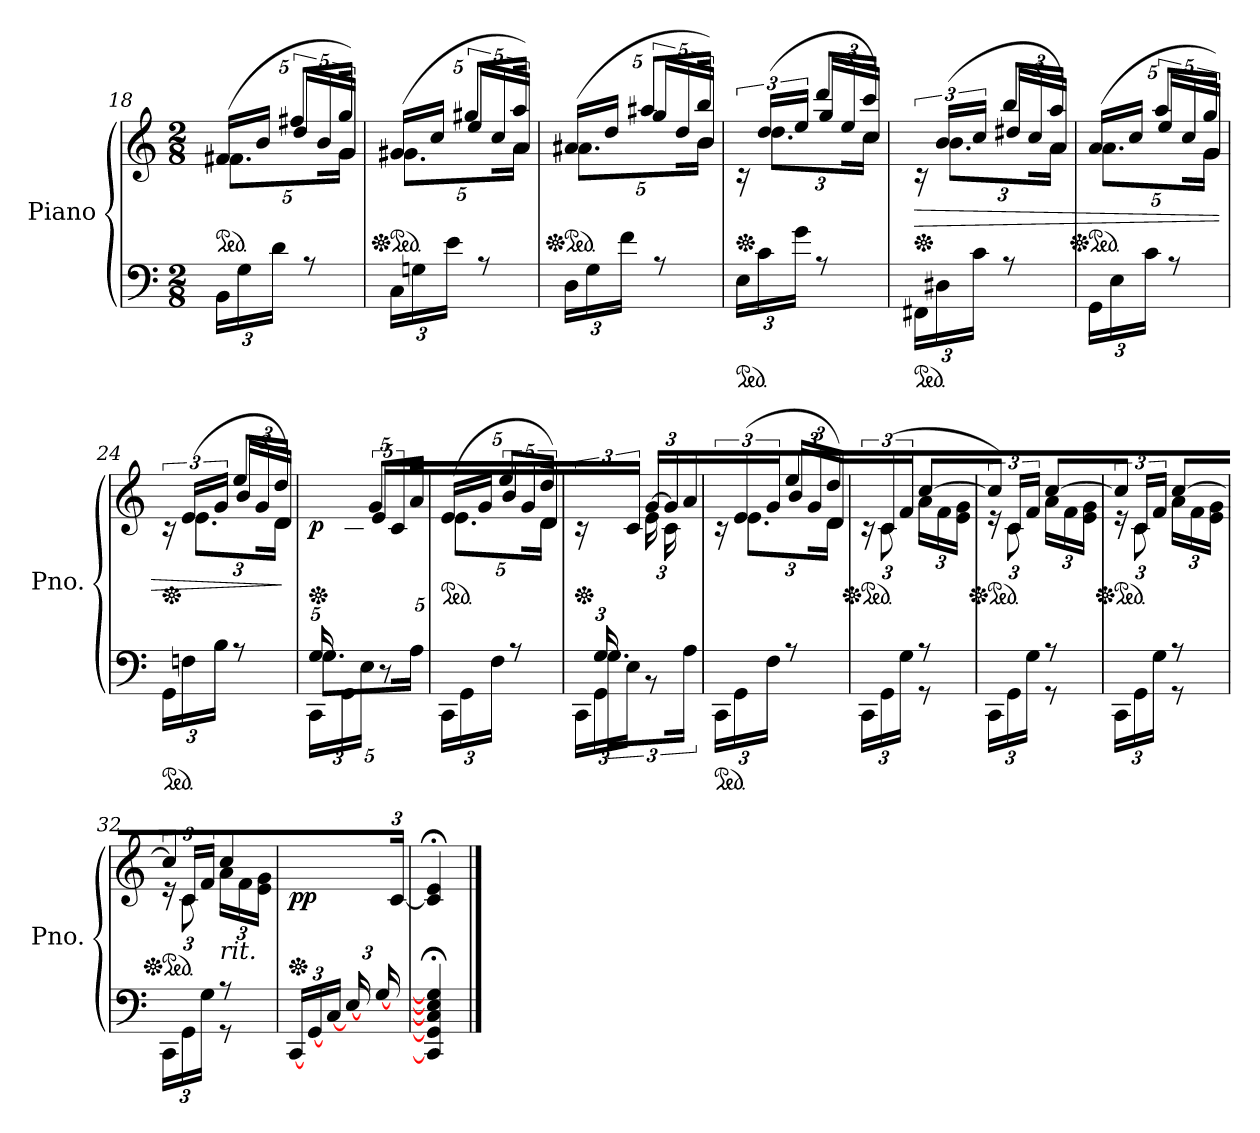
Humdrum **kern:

**kern	**kern	**dynam
*part1	*part1	*part1
*staff2	*staff1	*staff1/2
*I"Piano	*	*
*I'Pno.	*	*
*clefF4	*clefG2	*
*k[]	*k[]	*
*M2/8	*M2/8	*
=18	=18	=18
*^	*^	*
*	*Xbrackettup	*Xbrackettup	*brackettup	*
*	*	*	*^	*
*	*	*ped	*	*	*
10.ryy	24BB\LL	(20f#X/LL	20ryy	10.f#X\L	.
.	24G\	.	.	.	.
*	*	*MM82	*	*	*
.	.	20b/JJ	20ryy	.	.
.	24d\JJ	.	.	.	.
.	.	10ff#X/L	20dd/LL	.	.
.	8rA	.	.	.	.
20ryy	.	.	20b/	20ryy	.
20ryy	.	20gg/Jk)	20g/JJ	20g\Jk	.
=19	=19	=19	=19	=19	=19
*	*	*Xped	*	*	*
*	*	*Xbrackettup	*brackettup	*	*
*	*	*ped	*	*	*
10.ryy	24C\LL	(20g#X/LL	20ryy	10.g#X\L	.
.	24Gn\	.	.	.	.
*	*	*MM84	*	*	*
.	.	20cc/JJ	20ryy	.	.
.	24e\JJ	.	.	.	.
.	.	10gg#X/L	20ee/LL	.	.
.	8rA	.	.	.	.
20ryy	.	.	20cc/	20ryy	.
20ryy	.	20aa/Jk)	20a/JJ	20a\Jk	.
!!LO:LB:g=z	!!	!!
=20	=20	=20	=20	=20	=20
*	*	*Xped	*	*	*
*	*	*Xbrackettup	*brackettup	*	*
*	*	*ped	*	*	*
10.ryy	24D\LL	(20a#X/LL	20ryy	10.a#X\L	.
.	24G\	.	.	.	.
*	*	*MM86	*	*	*
.	.	20dd/JJ	20ryy	.	.
.	24f\JJ	.	.	.	.
.	.	10aa#X/L	20gg/LL	.	.
.	8rA	.	.	.	.
20ryy	.	.	20dd/	20ryy	.
20ryy	.	20bb/Jk)	20b/JJ	20b\Jk	.
=21	=21	=21	=21	=21	=21
*ped	*	*	*	*	*
*brackettup	*Xbrackettup	*	*	*	*
*	*	*Xped	*	*	*
24ryy	24E\LL	24rc	8ryy	24ryy	.
8ryy	24c\	(24dd/LL	.	12.dd\L	.
*	*	*MM80	*	*	*
.	24g\JJ	24ee/JJ	.	.	.
*	*	*Xbrackettup	*	*	*
.	8rA	12ddd/L	24gg/LL	.	.
24ryy	.	.	24ee/	24ryy	.
24ryy	.	24ccc/Jk)	24cc/JJ	24cc\Jk	.
=22	=22	=22	=22	=22	=22
*ped	*	*	*	*	*
*brackettup	*Xbrackettup	*	*	*	*
*	*	*Xped	*	*	*
*	*	*brackettup	*	*	*
!	!	!	!	!	!LO:HP:b
24ryy	24FF#X\LL	24rc	8ryy	24ryy	>
8ryy	24D#X\	(24b/LL	.	12.b\L	.
*	*	*MM78	*	*	*
.	24c\JJ	24cc/JJ	.	.	.
*	*	*Xbrackettup	*	*	*
.	8rA	12bb/L	24dd#X/LL	.	.
24ryy	.	.	24cc/	24ryy	.
24ryy	.	24aa/Jk)	24a/JJ	24a\Jk	.
=23	=23	=23	=23	=23	=23
*	*	*Xped	*	*	*
*	*	*	*brackettup	*	*
*	*	*ped	*	*	*
10.ryy	24GG\LL	(20a/LL	20ryy	10.a\L	.
.	24E\	.	.	.	.
*	*	*MM74	*	*	*
.	.	20cc/JJ	20ryy	.	.
.	24c\JJ	.	.	.	.
.	.	10aa/L	20ee/LL	.	.
.	8rA	.	.	.	.
20ryy	.	.	20cc/	20ryy	.
20ryy	.	20gg/Jk)	20g/JJ	20g\Jk	.
=24	=24	=24	=24	=24	=24
*ped	*	*	*	*	*
*brackettup	*Xbrackettup	*	*	*	*
*	*	*Xped	*	*	*
24ryy	24GG\LL	24rc	8ryy	24ryy	.
8ryy	24Fn\	(24e/LL	.	12.e\L	.
*	*	*MM72	*	*	*
.	24B\JJ	24g/JJ	.	.	.
*	*	*Xbrackettup	*	*	*
.	8rA	12ee/L	24b/LL	.	.
24ryy	.	.	24g/	24ryy	.
24ryy	.	24dd/Jk)	24d/JJ	24d\Jk	.
*v	*v	*	*	*	*
*	*v	*v	*v	*
.	.	]
=25	=25	=25
*^	*	*
*	*^	*	*
*	*	*^	*	*
*	*	*brackettup	*Xbrackettup	*	*
*	*	*	*	*Xped	*
*	*	*	*	*^	*
*	*	*	*	*	*brackettup	*
!	!	!	!	!	!	!LO:DY:b
(20G/LL	5ryy	10.G\L	24CC\LL	20ryy	20ryy	p
.	.	.	24GG\	.	.	.
*	*	*	*	*MM70	*	*
5ryy	.	.	.	20c/JJ	20ryy	.
.	.	.	24E\JJ	.	.	.
.	.	.	.	10g/L	20e\LL	.
.	.	.	8r	.	.	.
.	.	20ryy	.	.	20c\	.
.	20A/JJ	20A\Jk	.	20a/Jk)	20ryy	.
*	*v	*v	*v	*	*	*
=26	=26	=26	=26	=26
*	*	*Xbrackettup	*brackettup	*
*	*	*	*^	*
*	*	*ped	*	*	*
10.ryy	24CC\LL	(20e/LL	20ryy	10.e\L	.
.	24GG\	.	.	.	.
*	*	*MM68	*	*	*
.	.	20g/JJ	20ryy	.	.
.	24F\JJ	.	.	.	.
.	.	10ee/L	20b/LL	.	.
.	8rA	.	.	.	.
20ryy	.	.	20g/	20ryy	.
20ryy	.	20dd/Jk)	20d/JJ	20d\Jk	.
*	*	*v	*v	*v	*
!!LO:LB:g=z
=27	=27	=27	=27
*^	*^	*	*
*	*	*brackettup	*Xbrackettup	*	*
*	*	*	*	*Xped	*
*	*	*	*	*^	*
24ryy	24%5ryy	24ryy	24CC\LL	24rc	8ryy	.
(24G/LL	.	12.G\L	24GG\	24ryy	.	.
*	*	*	*	*MM66	*	*
6ryy	.	.	24E\JJ	24c/JJ	.	.
*	*	*	*	*	*Xbrackettup	*
.	.	.	8rBB	[24g/L	24e\LL	.
.	.	24ryy	.	24g/L]	24c\	.
.	24A/JJ	24A\Jk	.	24a/Jk)	24ryy	.
*v	*v	*v	*v	*	*	*
*	*v	*v	*
=28	=28	=28
*ped	*	*
*^	*	*
*brackettup	*Xbrackettup	*brackettup	*
*	*	*^	*
*	*	*	*^	*
24ryy	24CC\LL	24rc	8ryy	24ryy	.
8ryy	24GG\	(24e/LL	.	12.e\L	.
*	*	*MM64	*	*	*
.	24F\JJ	24g/JJ	.	.	.
*	*	*Xbrackettup	*	*	*
.	8rA	12ee/L	24b/LL	.	.
24ryy	.	.	24g/	24ryy	.
24ryy	.	24dd/Jk)	24d/JJ	24d\Jk	.
=29	=29	=29	=29	=29	=29
*brackettup	*Xbrackettup	*	*	*	*
*	*	*Xped	*	*	*
*	*	*ped	*	*	*
*	*	*brackettup	*	*	*
24ryy	24CC\LL	24rc	8ryy	24ryy	.
12ryy	24GG\	(24c/LL	.	12c\	.
*	*	*MM68	*	*	*
.	24G\JJ	24f/JJ	.	.	.
*	*	*	*Xbrackettup	*	*
8rGG	8rA	[8cc/L	24a\LL	8ryy	.
.	.	.	24f\	.	.
.	.	.	24e\ 24g\JJ	.	.
=30	=30	=30	=30	=30	=30
*brackettup	*Xbrackettup	*	*	*	*
*	*	*Xped	*	*	*
*	*	*ped	*	*	*
*	*	*	*brackettup	*	*
24ryy	24CC\LL	8cc/J])	24r	24ryy	.
12ryy	24GG\	.	24c/LL	12c\	.
*	*	*MM70	*	*	*
.	24G\JJ	.	24f/JJ	.	.
*	*	*	*Xbrackettup	*	*
8rGG	8rA	[8cc/L	24a\LL	8ryy	.
.	.	.	24f\	.	.
.	.	.	24e\ 24g\JJ	.	.
=31	=31	=31	=31	=31	=31
*brackettup	*Xbrackettup	*	*	*	*
*	*	*Xped	*	*	*
*	*	*ped	*	*	*
*	*	*	*brackettup	*	*
24ryy	24CC\LL	8cc/J]	24r	24ryy	.
12ryy	24GG\	.	24c/LL	12c\	.
*	*	*MM72	*	*	*
.	24G\JJ	.	24f/JJ	.	.
*	*	*	*Xbrackettup	*	*
8rGG	8rA	[8cc/L	24a\LL	8ryy	.
.	.	.	24f\	.	.
.	.	.	24e\ 24g\JJ	.	.
=32	=32	=32	=32	=32	=32
*brackettup	*Xbrackettup	*	*	*	*
*	*	*Xped	*	*	*
*	*	*ped	*	*	*
*	*	*	*brackettup	*	*
24ryy	24CC\LL	8cc/J]	24r	24ryy	.
12ryy	24GG\	.	24c/LL	12c\	.
*	*	*MM74	*	*	*
.	24G\JJ	.	24f/JJ	.	.
*	*	*	*Xbrackettup	*	*
!	!	!LO:TX:b:i:t=rit.	!	!	!
8rGG	8rA	8cc/	24a\LL	8ryy	.
.	.	.	24f\	.	.
.	.	.	24e\ 24g\JJ	.	.
*	*	*v	*v	*v	*
=33	=33	=33	=33
*	*	*Xped	*
*	*	*MM75	*
*	*	*^	*
!	!	!	!	!LO:DY:b
*	*	*v	*v	*
8ryy	[24CC/LL	8ryy	pp
.	[24GG/	.	.
.	[24C/JJ	.	.
[24E/LL	8ryy	12ryy	.
[24G/	.	.	.
24ryy	.	[24c/JJ	.
*v	*v	*	*
=34	=34	=34
4CC/]; 4GG/]; 4C/]; 4E/]; 4G/];	4c/];< 4e/;<	.
==	==	==
*-	*-	*-
